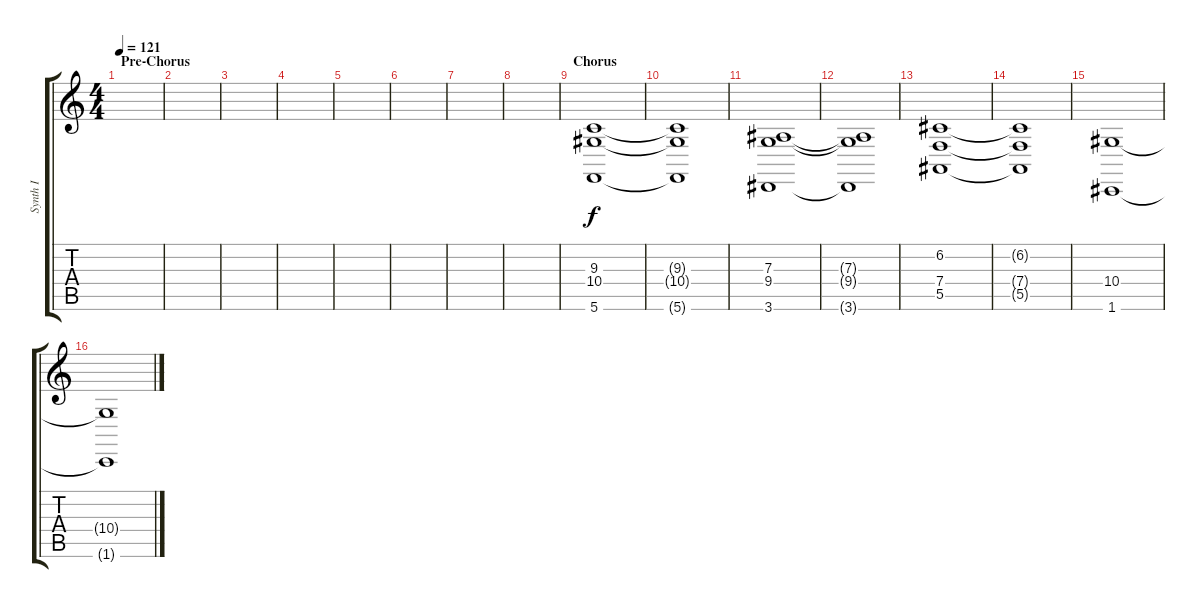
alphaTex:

\track ("Synth I" "Synth I") {instrument stringensemble1}
\staff {score tabs}
\tuning (C4 G3 Eb3 Bb2 F2 C2) {hide}
\ts (4 4)
\section ("" "Pre-Chorus")
\tempo 121
\clef g2
\ks c
|
|
|
|
|
|
|
|
\section ("" "Chorus")
(9.3 10.4 5.6).1 |
(9.3{t} 10.4{t} 5.6{t}).1 |
(7.3 9.4 3.6).1 |
(7.3{t} 9.4{t} 3.6{t}).1 |
(6.2 7.4 5.5).1 |
(6.2{t} 7.4{t} 5.5{t}).1 |
(10.4 1.6).1 |
(10.4{t} 1.6{t}).1
